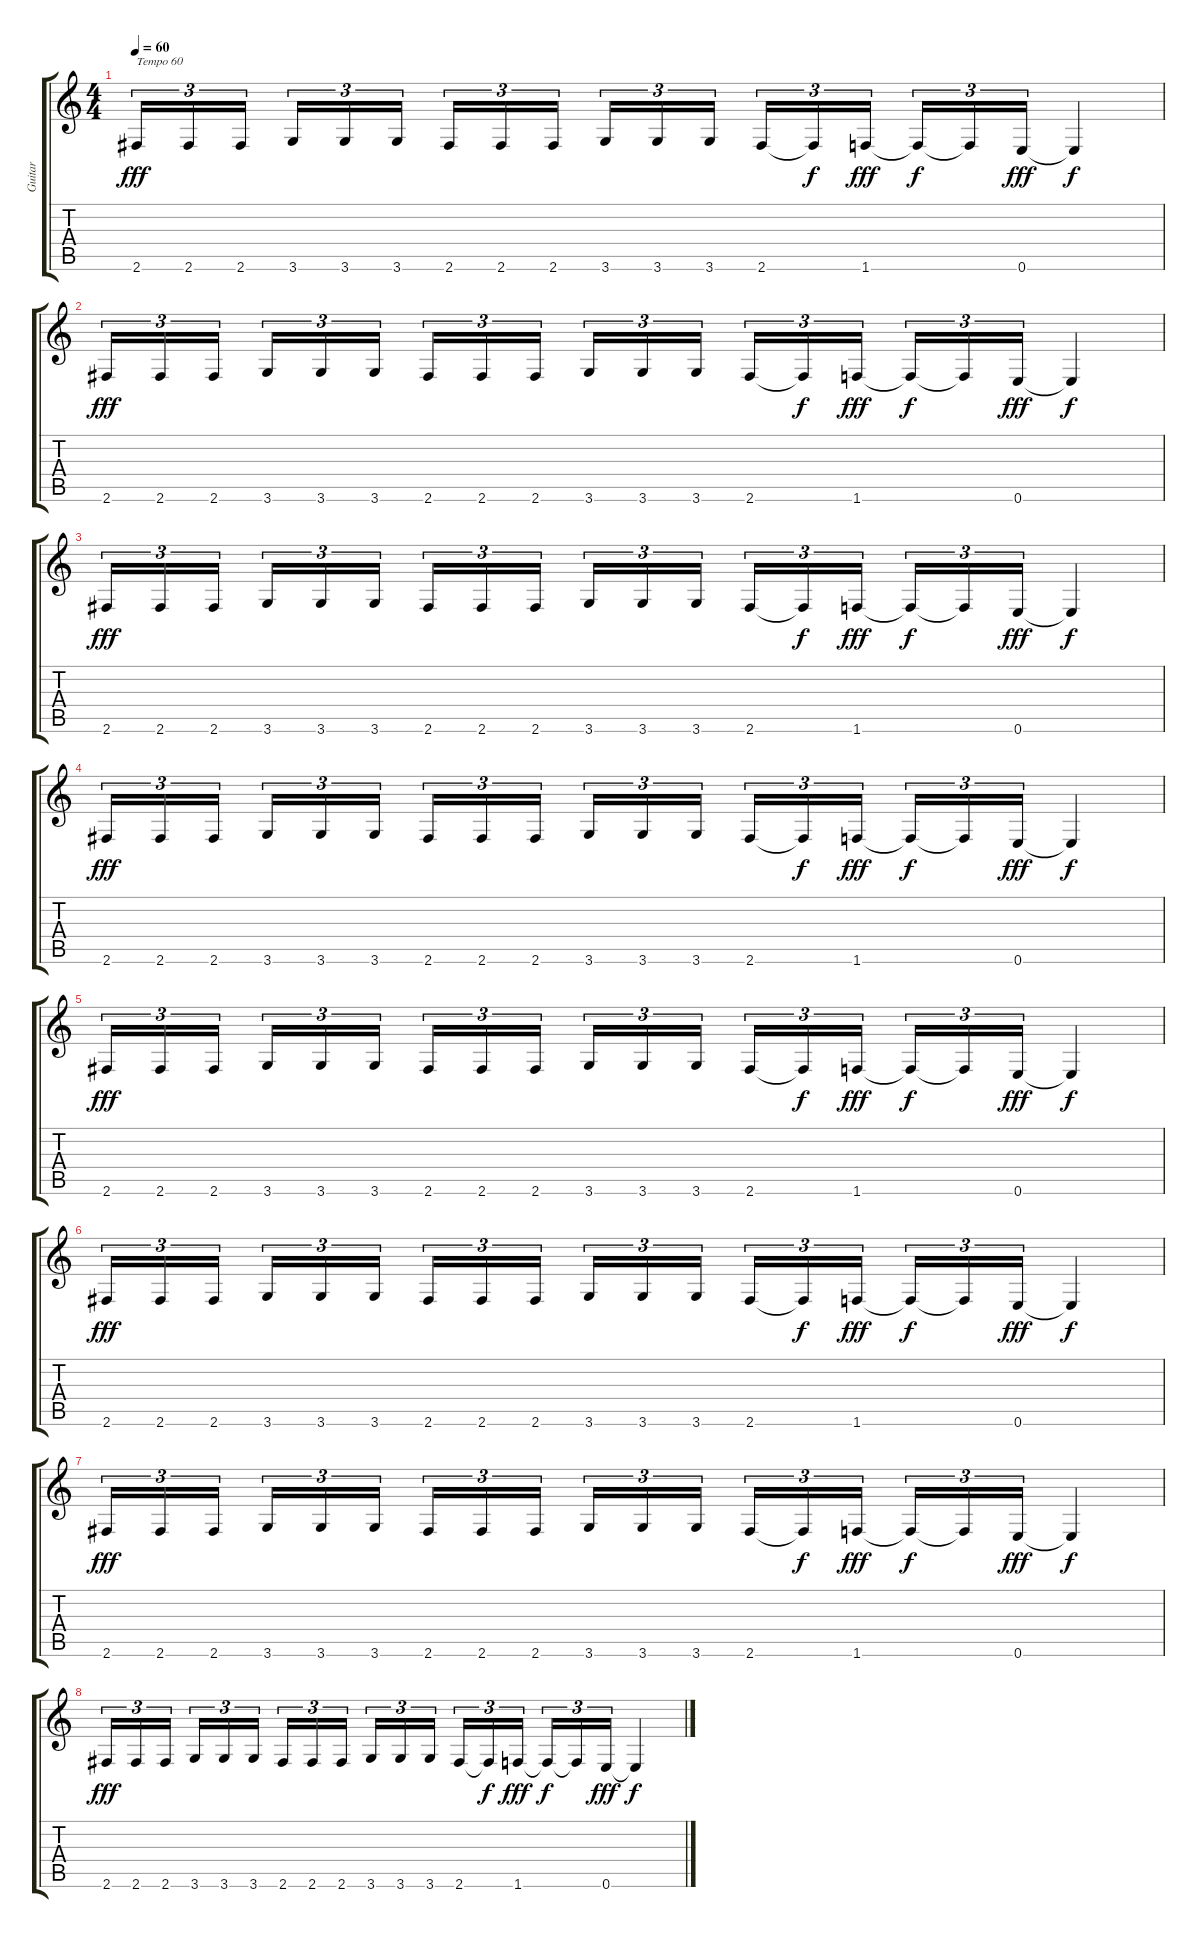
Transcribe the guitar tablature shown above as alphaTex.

\track ("Guitar" "Guitar") {instrument distortionguitar}
\staff {score tabs}
\tuning (E4 B3 G3 D3 A2 E2) {hide}
\ts (4 4)
\tempo 60
\clef g2
\ks c
2.6.16{tu (3 2) txt "Tempo 60" dy fff} 2.6.16{tu (3 2)} 2.6.16{tu (3 2)} 3.6.16{tu (3 2)} 3.6.16{tu (3 2)} 3.6.16{tu (3 2)} 2.6.16{tu (3 2)} 2.6.16{tu (3 2)} 2.6.16{tu (3 2)} 3.6.16{tu (3 2)} 3.6.16{tu (3 2)} 3.6.16{tu (3 2)} 2.6.16{tu (3 2)} 2.6{t}.16{tu (3 2) dy f} 1.6.16{tu (3 2) dy fff} 1.6{t}.16{tu (3 2) dy f} 1.6{t}.16{tu (3 2)} 0.6.16{tu (3 2) dy fff} 0.6{t}.4{dy f} |
2.6.16{tu (3 2) dy fff} 2.6.16{tu (3 2)} 2.6.16{tu (3 2)} 3.6.16{tu (3 2)} 3.6.16{tu (3 2)} 3.6.16{tu (3 2)} 2.6.16{tu (3 2)} 2.6.16{tu (3 2)} 2.6.16{tu (3 2)} 3.6.16{tu (3 2)} 3.6.16{tu (3 2)} 3.6.16{tu (3 2)} 2.6.16{tu (3 2)} 2.6{t}.16{tu (3 2) dy f} 1.6.16{tu (3 2) dy fff} 1.6{t}.16{tu (3 2) dy f} 1.6{t}.16{tu (3 2)} 0.6.16{tu (3 2) dy fff} 0.6{t}.4{dy f} |
2.6.16{tu (3 2) dy fff} 2.6.16{tu (3 2)} 2.6.16{tu (3 2)} 3.6.16{tu (3 2)} 3.6.16{tu (3 2)} 3.6.16{tu (3 2)} 2.6.16{tu (3 2)} 2.6.16{tu (3 2)} 2.6.16{tu (3 2)} 3.6.16{tu (3 2)} 3.6.16{tu (3 2)} 3.6.16{tu (3 2)} 2.6.16{tu (3 2)} 2.6{t}.16{tu (3 2) dy f} 1.6.16{tu (3 2) dy fff} 1.6{t}.16{tu (3 2) dy f} 1.6{t}.16{tu (3 2)} 0.6.16{tu (3 2) dy fff} 0.6{t}.4{dy f} |
2.6.16{tu (3 2) dy fff} 2.6.16{tu (3 2)} 2.6.16{tu (3 2)} 3.6.16{tu (3 2)} 3.6.16{tu (3 2)} 3.6.16{tu (3 2)} 2.6.16{tu (3 2)} 2.6.16{tu (3 2)} 2.6.16{tu (3 2)} 3.6.16{tu (3 2)} 3.6.16{tu (3 2)} 3.6.16{tu (3 2)} 2.6.16{tu (3 2)} 2.6{t}.16{tu (3 2) dy f} 1.6.16{tu (3 2) dy fff} 1.6{t}.16{tu (3 2) dy f} 1.6{t}.16{tu (3 2)} 0.6.16{tu (3 2) dy fff} 0.6{t}.4{dy f} |
2.6.16{tu (3 2) dy fff} 2.6.16{tu (3 2)} 2.6.16{tu (3 2)} 3.6.16{tu (3 2)} 3.6.16{tu (3 2)} 3.6.16{tu (3 2)} 2.6.16{tu (3 2)} 2.6.16{tu (3 2)} 2.6.16{tu (3 2)} 3.6.16{tu (3 2)} 3.6.16{tu (3 2)} 3.6.16{tu (3 2)} 2.6.16{tu (3 2)} 2.6{t}.16{tu (3 2) dy f} 1.6.16{tu (3 2) dy fff} 1.6{t}.16{tu (3 2) dy f} 1.6{t}.16{tu (3 2)} 0.6.16{tu (3 2) dy fff} 0.6{t}.4{dy f} |
2.6.16{tu (3 2) dy fff} 2.6.16{tu (3 2)} 2.6.16{tu (3 2)} 3.6.16{tu (3 2)} 3.6.16{tu (3 2)} 3.6.16{tu (3 2)} 2.6.16{tu (3 2)} 2.6.16{tu (3 2)} 2.6.16{tu (3 2)} 3.6.16{tu (3 2)} 3.6.16{tu (3 2)} 3.6.16{tu (3 2)} 2.6.16{tu (3 2)} 2.6{t}.16{tu (3 2) dy f} 1.6.16{tu (3 2) dy fff} 1.6{t}.16{tu (3 2) dy f} 1.6{t}.16{tu (3 2)} 0.6.16{tu (3 2) dy fff} 0.6{t}.4{dy f} |
2.6.16{tu (3 2) dy fff} 2.6.16{tu (3 2)} 2.6.16{tu (3 2)} 3.6.16{tu (3 2)} 3.6.16{tu (3 2)} 3.6.16{tu (3 2)} 2.6.16{tu (3 2)} 2.6.16{tu (3 2)} 2.6.16{tu (3 2)} 3.6.16{tu (3 2)} 3.6.16{tu (3 2)} 3.6.16{tu (3 2)} 2.6.16{tu (3 2)} 2.6{t}.16{tu (3 2) dy f} 1.6.16{tu (3 2) dy fff} 1.6{t}.16{tu (3 2) dy f} 1.6{t}.16{tu (3 2)} 0.6.16{tu (3 2) dy fff} 0.6{t}.4{dy f} |
2.6.16{tu (3 2) dy fff} 2.6.16{tu (3 2)} 2.6.16{tu (3 2)} 3.6.16{tu (3 2)} 3.6.16{tu (3 2)} 3.6.16{tu (3 2)} 2.6.16{tu (3 2)} 2.6.16{tu (3 2)} 2.6.16{tu (3 2)} 3.6.16{tu (3 2)} 3.6.16{tu (3 2)} 3.6.16{tu (3 2)} 2.6.16{tu (3 2)} 2.6{t}.16{tu (3 2) dy f} 1.6.16{tu (3 2) dy fff} 1.6{t}.16{tu (3 2) dy f} 1.6{t}.16{tu (3 2)} 0.6.16{tu (3 2) dy fff} 0.6{t}.4{dy f}
